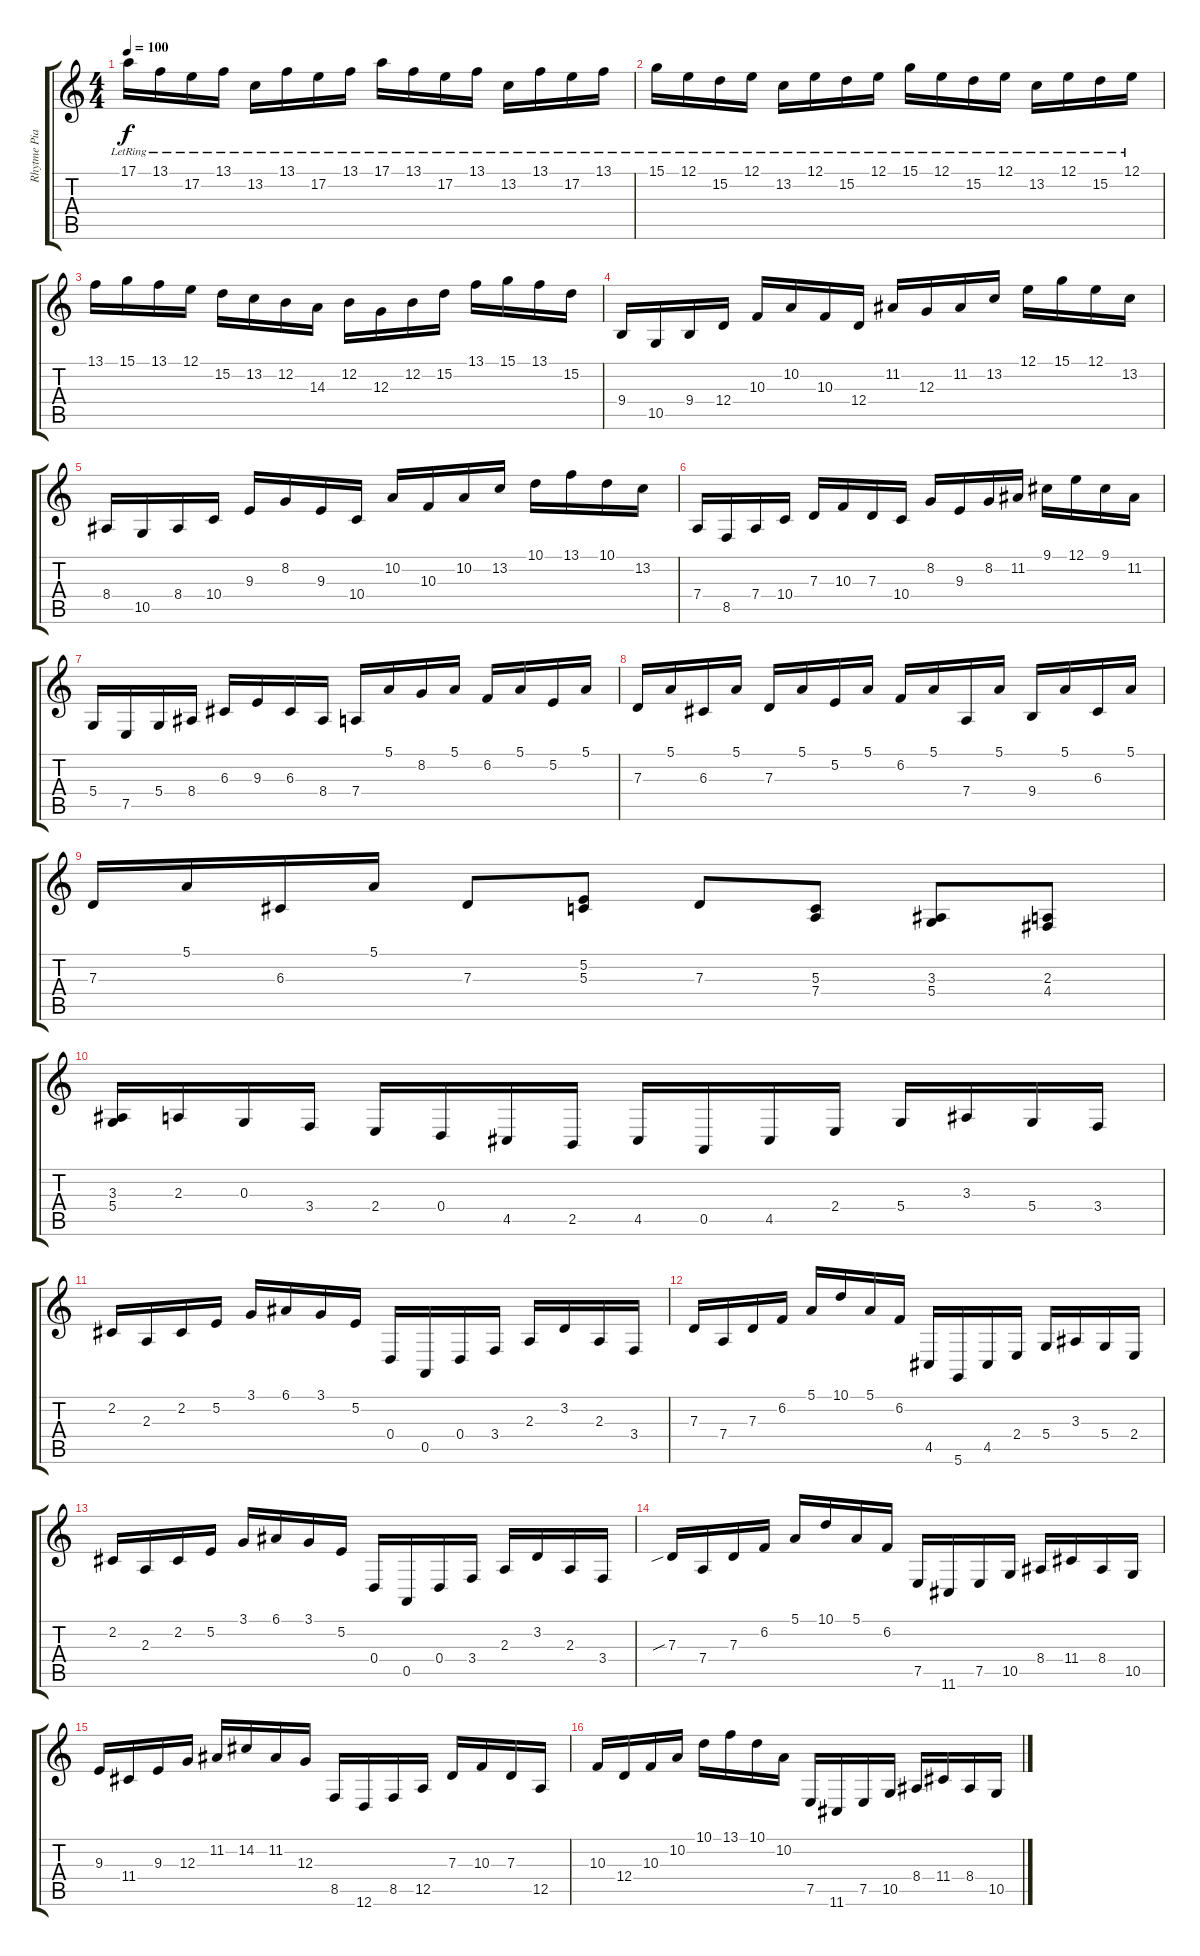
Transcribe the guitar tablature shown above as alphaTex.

\track ("Rhytme Piano" "Rhytme Pia") {instrument acousticgrandpiano}
\staff {score tabs}
\tuning (E4 B3 G3 D3 A2 D2) {hide}
\ts (4 4)
\tempo 100
\clef g2
\ks c
17.1{lr}.16{dy f} 13.1{lr}.16 17.2{lr}.16 13.1{lr}.16 13.2{lr}.16 13.1{lr}.16 17.2{lr}.16 13.1{lr}.16 17.1{lr}.16 13.1{lr}.16 17.2{lr}.16 13.1{lr}.16 13.2{lr}.16 13.1{lr}.16 17.2{lr}.16 13.1{lr}.16 |
15.1{lr}.16 12.1{lr}.16 15.2{lr}.16 12.1{lr}.16 13.2{lr}.16 12.1{lr}.16 15.2{lr}.16 12.1{lr}.16 15.1{lr}.16 12.1{lr}.16 15.2{lr}.16 12.1{lr}.16 13.2{lr}.16 12.1{lr}.16 15.2{lr}.16 12.1{lr}.16 |
13.1.16 15.1.16 13.1.16 12.1.16 15.2.16 13.2.16 12.2.16 14.3.16 12.2.16 12.3.16 12.2.16 15.2.16 13.1.16 15.1.16 13.1.16 15.2.16 |
9.4.16 10.5.16 9.4.16 12.4.16 10.3.16 10.2.16 10.3.16 12.4.16 11.2.16 12.3.16 11.2.16 13.2.16 12.1.16 15.1.16 12.1.16 13.2.16 |
8.4.16 10.5.16 8.4.16 10.4.16 9.3.16 8.2.16 9.3.16 10.4.16 10.2.16 10.3.16 10.2.16 13.2.16 10.1.16 13.1.16 10.1.16 13.2.16 |
7.4.16 8.5.16 7.4.16 10.4.16 7.3.16 10.3.16 7.3.16 10.4.16 8.2.16 9.3.16 8.2.16 11.2.16 9.1.16 12.1.16 9.1.16 11.2.16 |
5.4.16 7.5.16 5.4.16 8.4.16 6.3.16 9.3.16 6.3.16 8.4.16 7.4.16 5.1.16 8.2.16 5.1.16 6.2.16 5.1.16 5.2.16 5.1.16 |
7.3.16 5.1.16 6.3.16 5.1.16 7.3.16 5.1.16 5.2.16 5.1.16 6.2.16 5.1.16 7.4.16 5.1.16 9.4.16 5.1.16 6.3.16 5.1.16 |
7.3.16 5.1.16 6.3.16 5.1.16 7.3.8 (5.2 5.3).8 7.3.8 (5.3 7.4).8 (3.3 5.4).8 (2.3 4.4).8 |
(3.3 5.4).16 2.3.16 0.3.16 3.4.16 2.4.16 0.4.16 4.5.16 2.5.16 4.5.16 0.5.16 4.5.16 2.4.16 5.4.16 3.3.16 5.4.16 3.4.16 |
2.2.16 2.3.16 2.2.16 5.2.16 3.1.16 6.1.16 3.1.16 5.2.16 0.4.16 0.5.16 0.4.16 3.4.16 2.3.16 3.2.16 2.3.16 3.4.16 |
7.3.16 7.4.16 7.3.16 6.2.16 5.1.16 10.1.16 5.1.16 6.2.16 4.5.16 5.6.16 4.5.16 2.4.16 5.4.16 3.3.16 5.4.16 2.4.16 |
2.2.16 2.3.16 2.2.16 5.2.16 3.1.16 6.1.16 3.1.16 5.2.16 0.4.16 0.5.16 0.4.16 3.4.16 2.3.16 3.2.16 2.3.16 3.4.16 |
7.3{sib}.16 7.4.16 7.3.16 6.2.16 5.1.16 10.1.16 5.1.16 6.2.16 7.5.16 11.6.16 7.5.16 10.5.16 8.4.16 11.4.16 8.4.16 10.5.16 |
9.3.16 11.4.16 9.3.16 12.3.16 11.2.16 14.2.16 11.2.16 12.3.16 8.5.16 12.6.16 8.5.16 12.5.16 7.3.16 10.3.16 7.3.16 12.5.16 |
10.3.16 12.4.16 10.3.16 10.2.16 10.1.16 13.1.16 10.1.16 10.2.16 7.5.16 11.6.16 7.5.16 10.5.16 8.4.16 11.4.16 8.4.16 10.5.16
